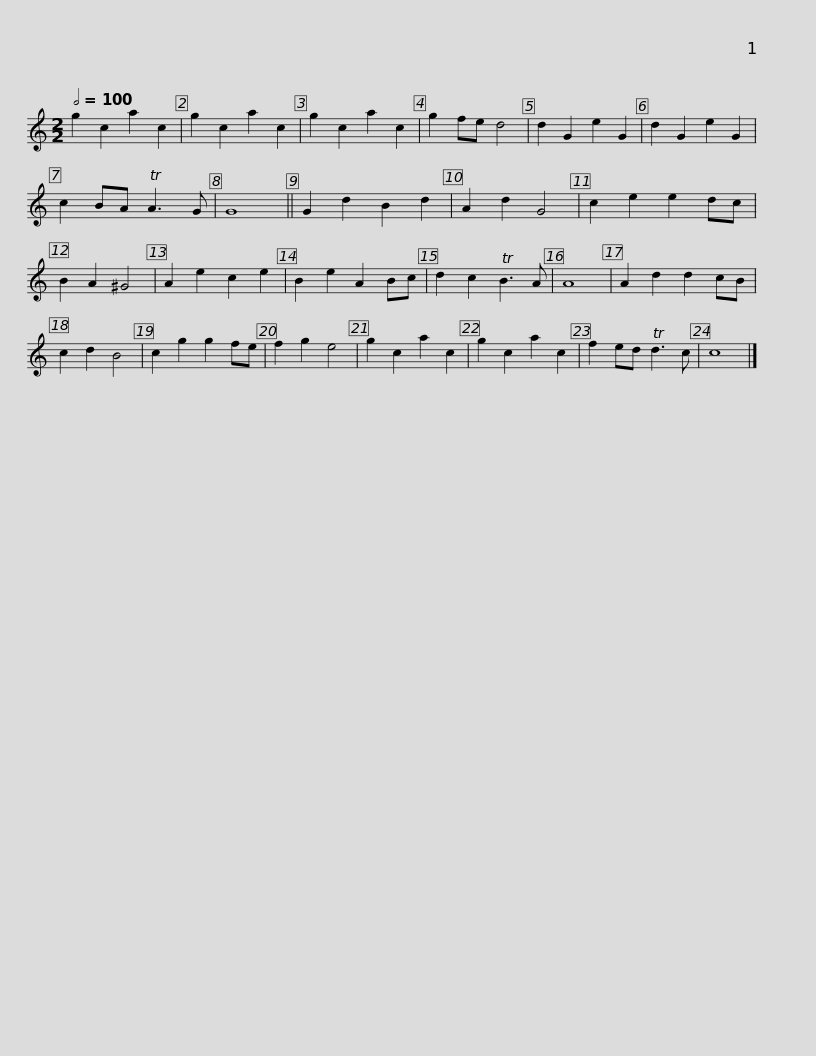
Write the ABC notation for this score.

X:1
L:1/8
Q:1/2=100
M:2/2
I:linebreak $
K:C
V:1 treble
V:1
 g2 c2 a2 c2 | g2 c2 a2 c2 | g2 c2 a2 c2 | g2 fe d4 | d2 G2 e2 G2 | %5
 d2 G2 e2 G2 | c2 BA TA3 G | G8 || G2 d2 B2 d2 | A2 d2 G4 |$ %10
 c2 e2 e2 dc | B2 A2 ^G4 | A2 e2 c2 e2 | B2 e2 A2 Bc | d2 c2 TB3 A | %15
 A8 | A2 d2 d2 cB | c2 d2 B4 | c2 g2 g2 fe | f2 g2 e4 |$ %20
 g2 c2 a2 c2 | g2 c2 a2 c2 | f2 ed Td3 c | c8 |] %24
